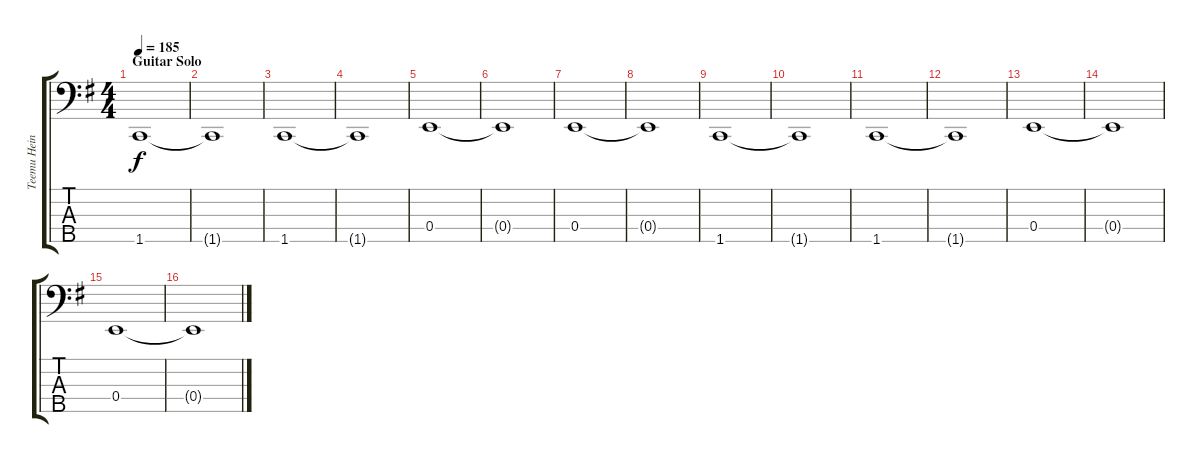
\track ("Teemu Heinola (bass)" "Teemu Hein") {instrument electricbasspick}
\staff {score tabs}
\tuning (G2 D2 A1 E1 B0) {hide}
\ts (4 4)
\section ("" "Guitar Solo")
\tempo 185
\clef f4
\ks eminor
1.5.1{dy f} |
1.5{t}.1 |
1.5.1 |
1.5{t}.1 |
0.4.1 |
0.4{t}.1 |
0.4.1 |
0.4{t}.1 |
1.5.1 |
1.5{t}.1 |
1.5.1 |
1.5{t}.1 |
0.4.1 |
0.4{t}.1 |
0.4.1 |
0.4{t}.1
